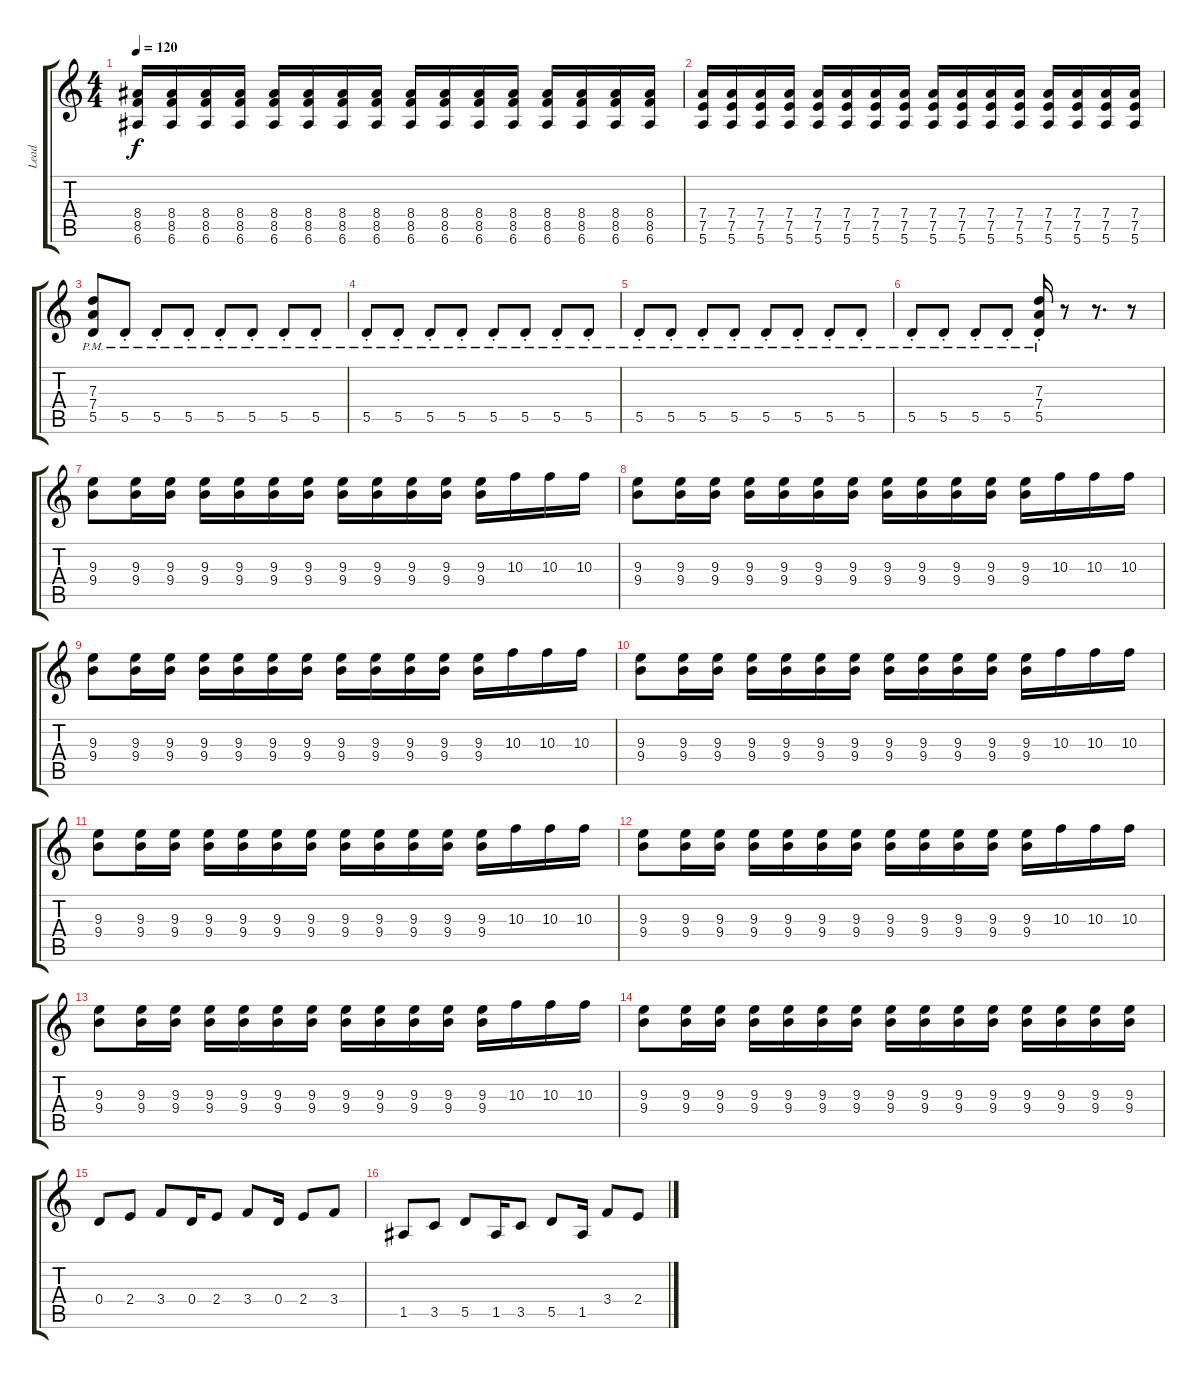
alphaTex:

\track ("Lead" "Lead") {instrument distortionguitar}
\staff {score tabs}
\tuning (E4 B3 G3 D3 A2 E2) {hide}
\ts (4 4)
\tempo 120
\clef g2
\ks c
(8.4 8.5 6.6).16{dy f} (8.4 8.5 6.6).16 (8.4 8.5 6.6).16 (8.4 8.5 6.6).16 (8.4 8.5 6.6).16 (8.4 8.5 6.6).16 (8.4 8.5 6.6).16 (8.4 8.5 6.6).16 (8.4 8.5 6.6).16 (8.4 8.5 6.6).16 (8.4 8.5 6.6).16 (8.4 8.5 6.6).16 (8.4 8.5 6.6).16 (8.4 8.5 6.6).16 (8.4 8.5 6.6).16 (8.4 8.5 6.6).16 |
(7.4 7.5 5.6).16 (7.4 7.5 5.6).16 (7.4 7.5 5.6).16 (7.4 7.5 5.6).16 (7.4 7.5 5.6).16 (7.4 7.5 5.6).16 (7.4 7.5 5.6).16 (7.4 7.5 5.6).16 (7.4 7.5 5.6).16 (7.4 7.5 5.6).16 (7.4 7.5 5.6).16 (7.4 7.5 5.6).16 (7.4 7.5 5.6).16 (7.4 7.5 5.6).16 (7.4 7.5 5.6).16 (7.4 7.5 5.6).16 |
(7.3{pm} 7.4 5.5{pm}).8 5.5{pm st}.8 5.5{pm st}.8 5.5{pm st}.8 5.5{pm st}.8 5.5{pm st}.8 5.5{pm st}.8 5.5{pm st}.8 |
5.5{pm st}.8 5.5{pm st}.8 5.5{pm st}.8 5.5{pm st}.8 5.5{pm st}.8 5.5{pm st}.8 5.5{pm st}.8 5.5{pm st}.8 |
5.5{pm st}.8 5.5{pm st}.8 5.5{pm st}.8 5.5{pm st}.8 5.5{pm st}.8 5.5{pm st}.8 5.5{pm st}.8 5.5{pm st}.8 |
5.5{pm st}.8 5.5{pm st}.8 5.5{pm st}.8 5.5{pm st}.8 (7.3 7.4 5.5{pm st}).16 r.8 r.8{d} r.8 |
(9.3 9.4).8 (9.3 9.4).16 (9.3 9.4).16 (9.3 9.4).16 (9.3 9.4).16 (9.3 9.4).16 (9.3 9.4).16 (9.3 9.4).16 (9.3 9.4).16 (9.3 9.4).16 (9.3 9.4).16 (9.3 9.4).16 10.3.16 10.3.16 10.3.16 |
(9.3 9.4).8 (9.3 9.4).16 (9.3 9.4).16 (9.3 9.4).16 (9.3 9.4).16 (9.3 9.4).16 (9.3 9.4).16 (9.3 9.4).16 (9.3 9.4).16 (9.3 9.4).16 (9.3 9.4).16 (9.3 9.4).16 10.3.16 10.3.16 10.3.16 |
(9.3 9.4).8 (9.3 9.4).16 (9.3 9.4).16 (9.3 9.4).16 (9.3 9.4).16 (9.3 9.4).16 (9.3 9.4).16 (9.3 9.4).16 (9.3 9.4).16 (9.3 9.4).16 (9.3 9.4).16 (9.3 9.4).16 10.3.16 10.3.16 10.3.16 |
(9.3 9.4).8 (9.3 9.4).16 (9.3 9.4).16 (9.3 9.4).16 (9.3 9.4).16 (9.3 9.4).16 (9.3 9.4).16 (9.3 9.4).16 (9.3 9.4).16 (9.3 9.4).16 (9.3 9.4).16 (9.3 9.4).16 10.3.16 10.3.16 10.3.16 |
(9.3 9.4).8 (9.3 9.4).16 (9.3 9.4).16 (9.3 9.4).16 (9.3 9.4).16 (9.3 9.4).16 (9.3 9.4).16 (9.3 9.4).16 (9.3 9.4).16 (9.3 9.4).16 (9.3 9.4).16 (9.3 9.4).16 10.3.16 10.3.16 10.3.16 |
(9.3 9.4).8 (9.3 9.4).16 (9.3 9.4).16 (9.3 9.4).16 (9.3 9.4).16 (9.3 9.4).16 (9.3 9.4).16 (9.3 9.4).16 (9.3 9.4).16 (9.3 9.4).16 (9.3 9.4).16 (9.3 9.4).16 10.3.16 10.3.16 10.3.16 |
(9.3 9.4).8 (9.3 9.4).16 (9.3 9.4).16 (9.3 9.4).16 (9.3 9.4).16 (9.3 9.4).16 (9.3 9.4).16 (9.3 9.4).16 (9.3 9.4).16 (9.3 9.4).16 (9.3 9.4).16 (9.3 9.4).16 10.3.16 10.3.16 10.3.16 |
(9.3 9.4).8 (9.3 9.4).16 (9.3 9.4).16 (9.3 9.4).16 (9.3 9.4).16 (9.3 9.4).16 (9.3 9.4).16 (9.3 9.4).16 (9.3 9.4).16 (9.3 9.4).16 (9.3 9.4).16 (9.3 9.4).16 (9.3 9.4).16 (9.3 9.4).16 (9.3 9.4).16 |
0.4.8 2.4.8 3.4.8 0.4.16 2.4.8 3.4.8 0.4.16 2.4.8 3.4.8 |
1.5.8 3.5.8 5.5.8 1.5.16 3.5.8 5.5.8 1.5.16 3.4.8 2.4.8
